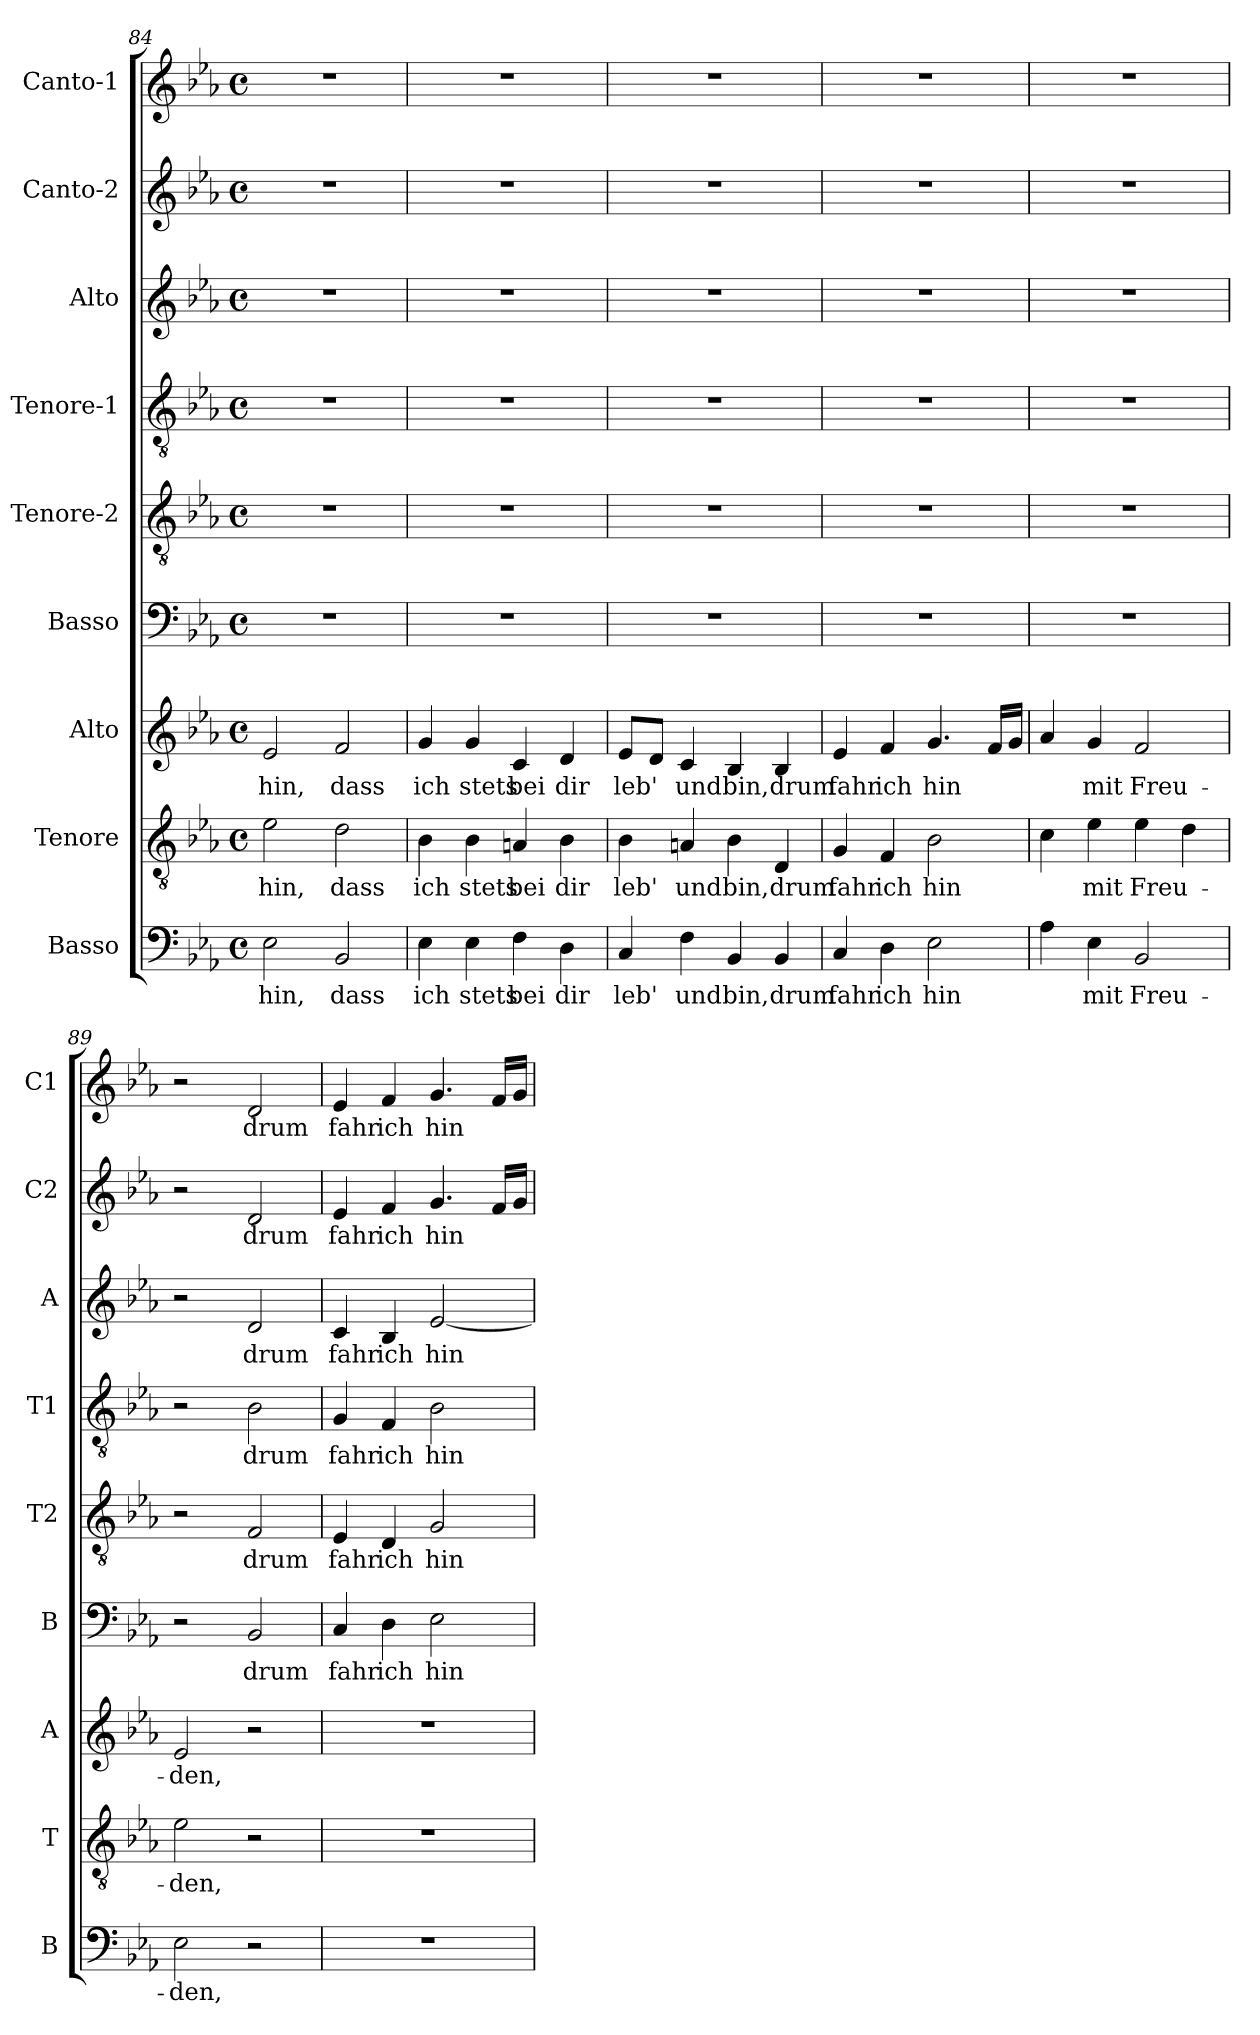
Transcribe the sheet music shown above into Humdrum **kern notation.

**kern	**text	**kern	**text	**kern	**text	**kern	**text	**kern	**text	**kern	**text	**kern	**text	**kern	**text	**kern	**text
*part9	*part9	*part8	*part8	*part7	*part7	*part6	*part6	*part5	*part5	*part4	*part4	*part3	*part3	*part2	*part2	*part1	*part1
*staff9	*staff9	*staff8	*staff8	*staff7	*staff7	*staff6	*staff6	*staff5	*staff5	*staff4	*staff4	*staff3	*staff3	*staff2	*staff2	*staff1	*staff1
*I"Basso	*	*I"Tenore	*	*I"Alto	*	*I"Basso	*	*I"Tenore-2	*	*I"Tenore-1	*	*I"Alto	*	*I"Canto-2	*	*I"Canto-1	*
*I'B	*	*I'T	*	*I'A	*	*I'B	*	*I'T2	*	*I'T1	*	*I'A	*	*I'C2	*	*I'C1	*
*clefF4	*	*clefGv2	*	*clefG2	*	*clefF4	*	*clefGv2	*	*clefGv2	*	*clefG2	*	*clefG2	*	*clefG2	*
*k[b-e-a-]	*	*k[b-e-a-]	*	*k[b-e-a-]	*	*k[b-e-a-]	*	*k[b-e-a-]	*	*k[b-e-a-]	*	*k[b-e-a-]	*	*k[b-e-a-]	*	*k[b-e-a-]	*
*E-:	*	*E-:	*	*E-:	*	*E-:	*	*E-:	*	*E-:	*	*E-:	*	*E-:	*	*E-:	*
*M4/4	*	*M4/4	*	*M4/4	*	*M4/4	*	*M4/4	*	*M4/4	*	*M4/4	*	*M4/4	*	*M4/4	*
*met(c)	*	*met(c)	*	*met(c)	*	*met(c)	*	*met(c)	*	*met(c)	*	*met(c)	*	*met(c)	*	*met(c)	*
=84	=84	=84	=84	=84	=84	=84	=84	=84	=84	=84	=84	=84	=84	=84	=84	=84	=84
!	!LO:LY:b	!	!LO:LY:b	!	!LO:LY:b	!	!	!	!	!	!	!	!	!	!	!	!
2E-\	hin,	2e-\	hin,	2e-/	hin,	1r	.	1r	.	1r	.	1r	.	1r	.	1r	.
!	!LO:LY:b	!	!LO:LY:b	!	!LO:LY:b	!	!	!	!	!	!	!	!	!	!	!	!
2BB-/	dass	2d\	dass	2f/	dass	.	.	.	.	.	.	.	.	.	.	.	.
=85	=85	=85	=85	=85	=85	=85	=85	=85	=85	=85	=85	=85	=85	=85	=85	=85	=85
!	!LO:LY:b	!	!LO:LY:b	!	!LO:LY:b	!	!	!	!	!	!	!	!	!	!	!	!
4E-\	ich	4B-\	ich	4g/	ich	1r	.	1r	.	1r	.	1r	.	1r	.	1r	.
!	!LO:LY:b	!	!LO:LY:b	!	!LO:LY:b	!	!	!	!	!	!	!	!	!	!	!	!
4E-\	stets	4B-\	stets	4g/	stets	.	.	.	.	.	.	.	.	.	.	.	.
!	!LO:LY:b	!	!LO:LY:b	!	!LO:LY:b	!	!	!	!	!	!	!	!	!	!	!	!
4F\	bei	4An/	bei	4c/	bei	.	.	.	.	.	.	.	.	.	.	.	.
!	!LO:LY:b	!	!LO:LY:b	!	!LO:LY:b	!	!	!	!	!	!	!	!	!	!	!	!
4D\	dir	4B-\	dir	4d/	dir	.	.	.	.	.	.	.	.	.	.	.	.
=86	=86	=86	=86	=86	=86	=86	=86	=86	=86	=86	=86	=86	=86	=86	=86	=86	=86
!	!LO:LY:b	!	!LO:LY:b	!	!LO:LY:b	!	!	!	!	!	!	!	!	!	!	!	!
4C/	leb'	4B-\	leb'	8e-/L	leb'	1r	.	1r	.	1r	.	1r	.	1r	.	1r	.
.	.	.	.	8d/J	.	.	.	.	.	.	.	.	.	.	.	.	.
!	!LO:LY:b	!	!LO:LY:b	!	!LO:LY:b	!	!	!	!	!	!	!	!	!	!	!	!
4F\	und	4An/	und	4c/	und	.	.	.	.	.	.	.	.	.	.	.	.
!	!LO:LY:b	!	!LO:LY:b	!	!LO:LY:b	!	!	!	!	!	!	!	!	!	!	!	!
4BB-/	bin,	4B-\	bin,	4B-/	bin,	.	.	.	.	.	.	.	.	.	.	.	.
!	!LO:LY:b	!	!LO:LY:b	!	!LO:LY:b	!	!	!	!	!	!	!	!	!	!	!	!
4BB-/	drum	4D/	drum	4B-/	drum	.	.	.	.	.	.	.	.	.	.	.	.
=87	=87	=87	=87	=87	=87	=87	=87	=87	=87	=87	=87	=87	=87	=87	=87	=87	=87
!	!LO:LY:b	!	!LO:LY:b	!	!LO:LY:b	!	!	!	!	!	!	!	!	!	!	!	!
4C/	fahr	4G/	fahr	4e-/	fahr	1r	.	1r	.	1r	.	1r	.	1r	.	1r	.
!	!LO:LY:b	!	!LO:LY:b	!	!LO:LY:b	!	!	!	!	!	!	!	!	!	!	!	!
4D\	ich	4F/	ich	4f/	ich	.	.	.	.	.	.	.	.	.	.	.	.
!	!LO:LY:b	!	!LO:LY:b	!	!LO:LY:b	!	!	!	!	!	!	!	!	!	!	!	!
2E-\	hin	2B-\	hin	4.g/	hin	.	.	.	.	.	.	.	.	.	.	.	.
.	.	.	.	16f/LL	.	.	.	.	.	.	.	.	.	.	.	.	.
.	.	.	.	16g/JJ	.	.	.	.	.	.	.	.	.	.	.	.	.
!!LO:PB:g=z
=88	=88	=88	=88	=88	=88	=88	=88	=88	=88	=88	=88	=88	=88	=88	=88	=88	=88
4A-\	.	4c\	.	4a-/	.	1r	.	1r	.	1r	.	1r	.	1r	.	1r	.
!	!LO:LY:b	!	!LO:LY:b	!	!LO:LY:b	!	!	!	!	!	!	!	!	!	!	!	!
4E-\	mit	4e-\	mit	4g/	mit	.	.	.	.	.	.	.	.	.	.	.	.
!	!LO:LY:b	!	!LO:LY:b	!	!LO:LY:b	!	!	!	!	!	!	!	!	!	!	!	!
2BB-/	Freu-	4e-\	Freu-	2f/	Freu-	.	.	.	.	.	.	.	.	.	.	.	.
.	.	4d\	.	.	.	.	.	.	.	.	.	.	.	.	.	.	.
=89	=89	=89	=89	=89	=89	=89	=89	=89	=89	=89	=89	=89	=89	=89	=89	=89	=89
!	!LO:LY:b	!	!LO:LY:b	!	!LO:LY:b	!	!	!	!	!	!	!	!	!	!	!	!
2E-\	-den,	2e-\	-den,	2e-/	-den,	2r	.	2r	.	2r	.	2r	.	2r	.	2r	.
!	!	!	!	!	!	!	!LO:LY:b	!	!LO:LY:b	!	!LO:LY:b	!	!LO:LY:b	!	!LO:LY:b	!	!LO:LY:b
2r	.	2r	.	2r	.	2BB-/	drum	2F/	drum	2B-\	drum	2d/	drum	2d/	drum	2d/	drum
=90	=90	=90	=90	=90	=90	=90	=90	=90	=90	=90	=90	=90	=90	=90	=90	=90	=90
!	!	!	!	!	!	!	!LO:LY:b	!	!LO:LY:b	!	!LO:LY:b	!	!LO:LY:b	!	!LO:LY:b	!	!LO:LY:b
1r	.	1r	.	1r	.	4C/	fahr	4E-/	fahr	4G/	fahr	4c/	fahr	4e-/	fahr	4e-/	fahr
!	!	!	!	!	!	!	!LO:LY:b	!	!LO:LY:b	!	!LO:LY:b	!	!LO:LY:b	!	!LO:LY:b	!	!LO:LY:b
.	.	.	.	.	.	4D\	ich	4D/	ich	4F/	ich	4B-/	ich	4f/	ich	4f/	ich
!	!	!	!	!	!	!	!LO:LY:b	!	!LO:LY:b	!	!LO:LY:b	!	!LO:LY:b	!	!LO:LY:b	!	!LO:LY:b
.	.	.	.	.	.	2E-\	hin	2G/	hin	2B-\	hin	[2e-/	hin	4.g/	hin	4.g/	hin
.	.	.	.	.	.	.	.	.	.	.	.	.	.	16f/LL	.	16f/LL	.
.	.	.	.	.	.	.	.	.	.	.	.	.	.	16g/JJ	.	16g/JJ	.
=	=	=	=	=	=	=	=	=	=	=	=	=	=	=	=	=	=
*-	*-	*-	*-	*-	*-	*-	*-	*-	*-	*-	*-	*-	*-	*-	*-	*-	*-
